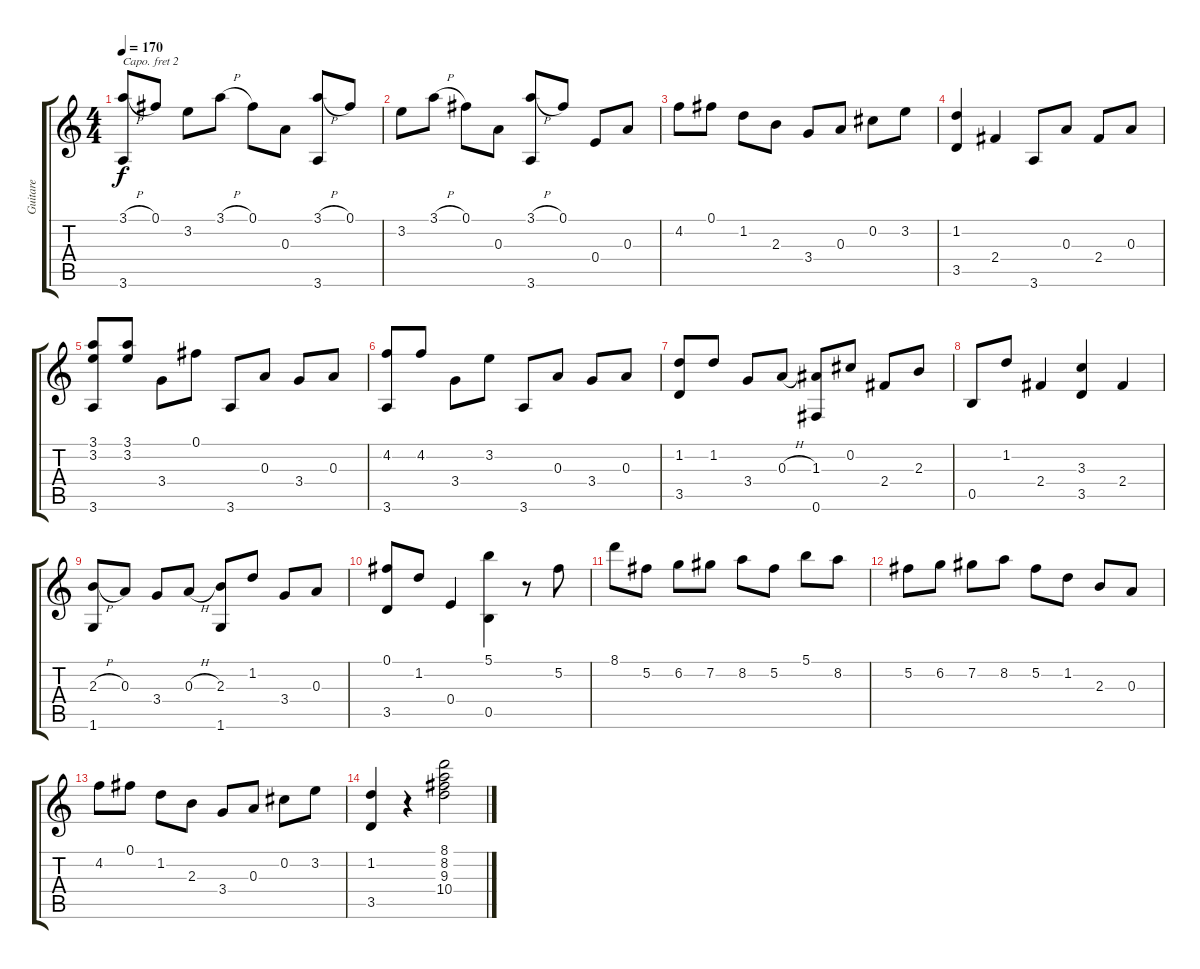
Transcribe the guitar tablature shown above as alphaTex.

\track ("Guitare" "Guitare") {instrument acousticguitarsteel}
\staff {score tabs}
\capo 2
\tuning (E4 B3 G3 D3 A2 E2) {hide}
\ts (4 4)
\tempo 170
\clef g2
\ks c
(3.1{h} 3.6).8{dy f} 0.1.8 3.2.8 3.1{h}.8 0.1.8 0.3.8 (3.1{h} 3.6).8 0.1.8 |
3.2.8 3.1{h}.8 0.1.8 0.3.8 (3.1{h} 3.6).8 0.1.8 0.4.8 0.3.8 |
4.2.8 0.1.8 1.2.8 2.3.8 3.4.8 0.3.8 0.2.8 3.2.8 |
(1.2 3.5).4 2.4.4 3.6.8 0.3.8 2.4.8 0.3.8 |
(3.1 3.2 3.6).8 (3.1 3.2).8 3.4.8 0.1.8 3.6.8 0.3.8 3.4.8 0.3.8 |
(4.2 3.6).8 4.2.8 3.4.8 3.2.8 3.6.8 0.3.8 3.4.8 0.3.8 |
(1.2 3.5).8 1.2.8 3.4.8 0.3{h}.8 (1.3 0.6).8 0.2.8 2.4.8 2.3.8 |
0.5.8 1.2.8 2.4.4 (3.3 3.5).4 2.4.4 |
(2.3{h} 1.6).8 0.3.8 3.4.8 0.3{h}.8 (2.3 1.6).8 1.2.8 3.4.8 0.3.8 |
(0.1 3.5).8 1.2.8 0.4.4 (5.1 0.5).4 r.8 5.2.8 |
8.1.8 5.2.8 6.2.8 7.2.8 8.2.8 5.2.8 5.1.8 8.2.8 |
5.2.8 6.2.8 7.2.8 8.2.8 5.2.8 1.2.8 2.3.8 0.3.8 |
4.2.8 0.1.8 1.2.8 2.3.8 3.4.8 0.3.8 0.2.8 3.2.8 |
(1.2 3.5).4 r.4 (8.1 8.2 9.3 10.4).2
